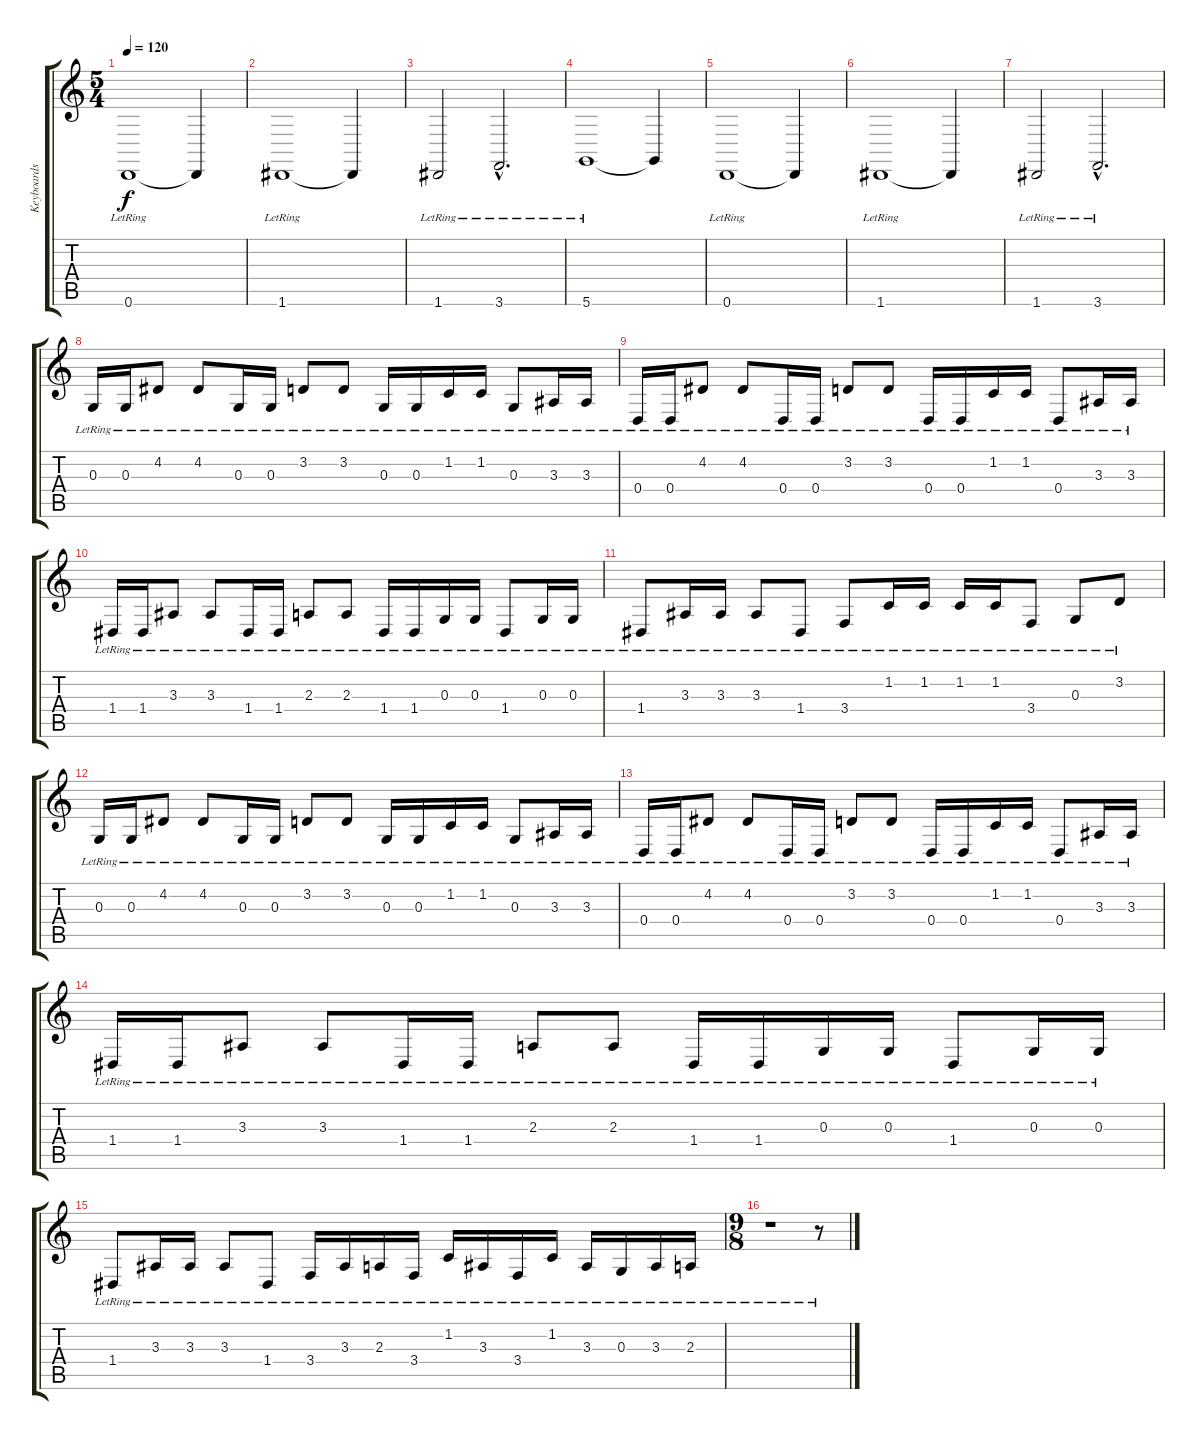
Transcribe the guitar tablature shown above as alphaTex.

\track ("Keyboards" "Keyboards") {instrument acousticgrandpiano}
\staff {score tabs}
\tuning (E4 B3 G3 D3 A2 D2) {hide}
\ts (5 4)
\tempo 120
\clef g2
\ks c
0.6{lr}.1{dy f} 0.6{t}.4 |
1.6{lr}.1 1.6{t}.4 |
1.6{lr}.2 3.6{hac lr}.2{d} |
5.6{lr}.1 5.6{t}.4 |
0.6{lr}.1 0.6{t}.4 |
1.6{lr}.1 1.6{t}.4 |
1.6{lr}.2 3.6{hac lr}.2{d} |
0.3{lr}.16 0.3{lr}.16 4.2{lr}.8 4.2{lr}.8 0.3{lr}.16 0.3{lr}.16 3.2{lr}.8 3.2{lr}.8 0.3{lr}.16 0.3{lr}.16 1.2{lr}.16 1.2{lr}.16 0.3{lr}.8 3.3{lr}.16 3.3{lr}.16 |
0.4{lr}.16 0.4{lr}.16 4.2{lr}.8 4.2{lr}.8 0.4{lr}.16 0.4{lr}.16 3.2{lr}.8 3.2{lr}.8 0.4{lr}.16 0.4{lr}.16 1.2{lr}.16 1.2{lr}.16 0.4{lr}.8 3.3{lr}.16 3.3{lr}.16 |
1.4{lr}.16 1.4{lr}.16 3.3{lr}.8 3.3{lr}.8 1.4{lr}.16 1.4{lr}.16 2.3{lr}.8 2.3{lr}.8 1.4{lr}.16 1.4{lr}.16 0.3{lr}.16 0.3{lr}.16 1.4{lr}.8 0.3{lr}.16 0.3{lr}.16 |
1.4{lr}.8 3.3{lr}.16 3.3{lr}.16 3.3{lr}.8 1.4{lr}.8 3.4{lr}.8 1.2{lr}.16 1.2{lr}.16 1.2{lr}.16 1.2{lr}.16 3.4{lr}.8 0.3{lr}.8 3.2{lr}.8 |
0.3{lr}.16 0.3{lr}.16 4.2{lr}.8 4.2{lr}.8 0.3{lr}.16 0.3{lr}.16 3.2{lr}.8 3.2{lr}.8 0.3{lr}.16 0.3{lr}.16 1.2{lr}.16 1.2{lr}.16 0.3{lr}.8 3.3{lr}.16 3.3{lr}.16 |
0.4{lr}.16 0.4{lr}.16 4.2{lr}.8 4.2{lr}.8 0.4{lr}.16 0.4{lr}.16 3.2{lr}.8 3.2{lr}.8 0.4{lr}.16 0.4{lr}.16 1.2{lr}.16 1.2{lr}.16 0.4{lr}.8 3.3{lr}.16 3.3{lr}.16 |
1.4{lr}.16 1.4{lr}.16 3.3{lr}.8 3.3{lr}.8 1.4{lr}.16 1.4{lr}.16 2.3{lr}.8 2.3{lr}.8 1.4{lr}.16 1.4{lr}.16 0.3{lr}.16 0.3{lr}.16 1.4{lr}.8 0.3{lr}.16 0.3{lr}.16 |
1.4{lr}.8 3.3{lr}.16 3.3{lr}.16 3.3{lr}.8 1.4{lr}.8 3.4{lr}.16 3.3{lr}.16 2.3{lr}.16 3.4{lr}.16 1.2{lr}.16 3.3{lr}.16 3.4{lr}.16 1.2{lr}.16 3.3{lr}.16 0.3{lr}.16 3.3{lr}.16 2.3{lr}.16 |
\ts (9 8)
r.1 r.8
